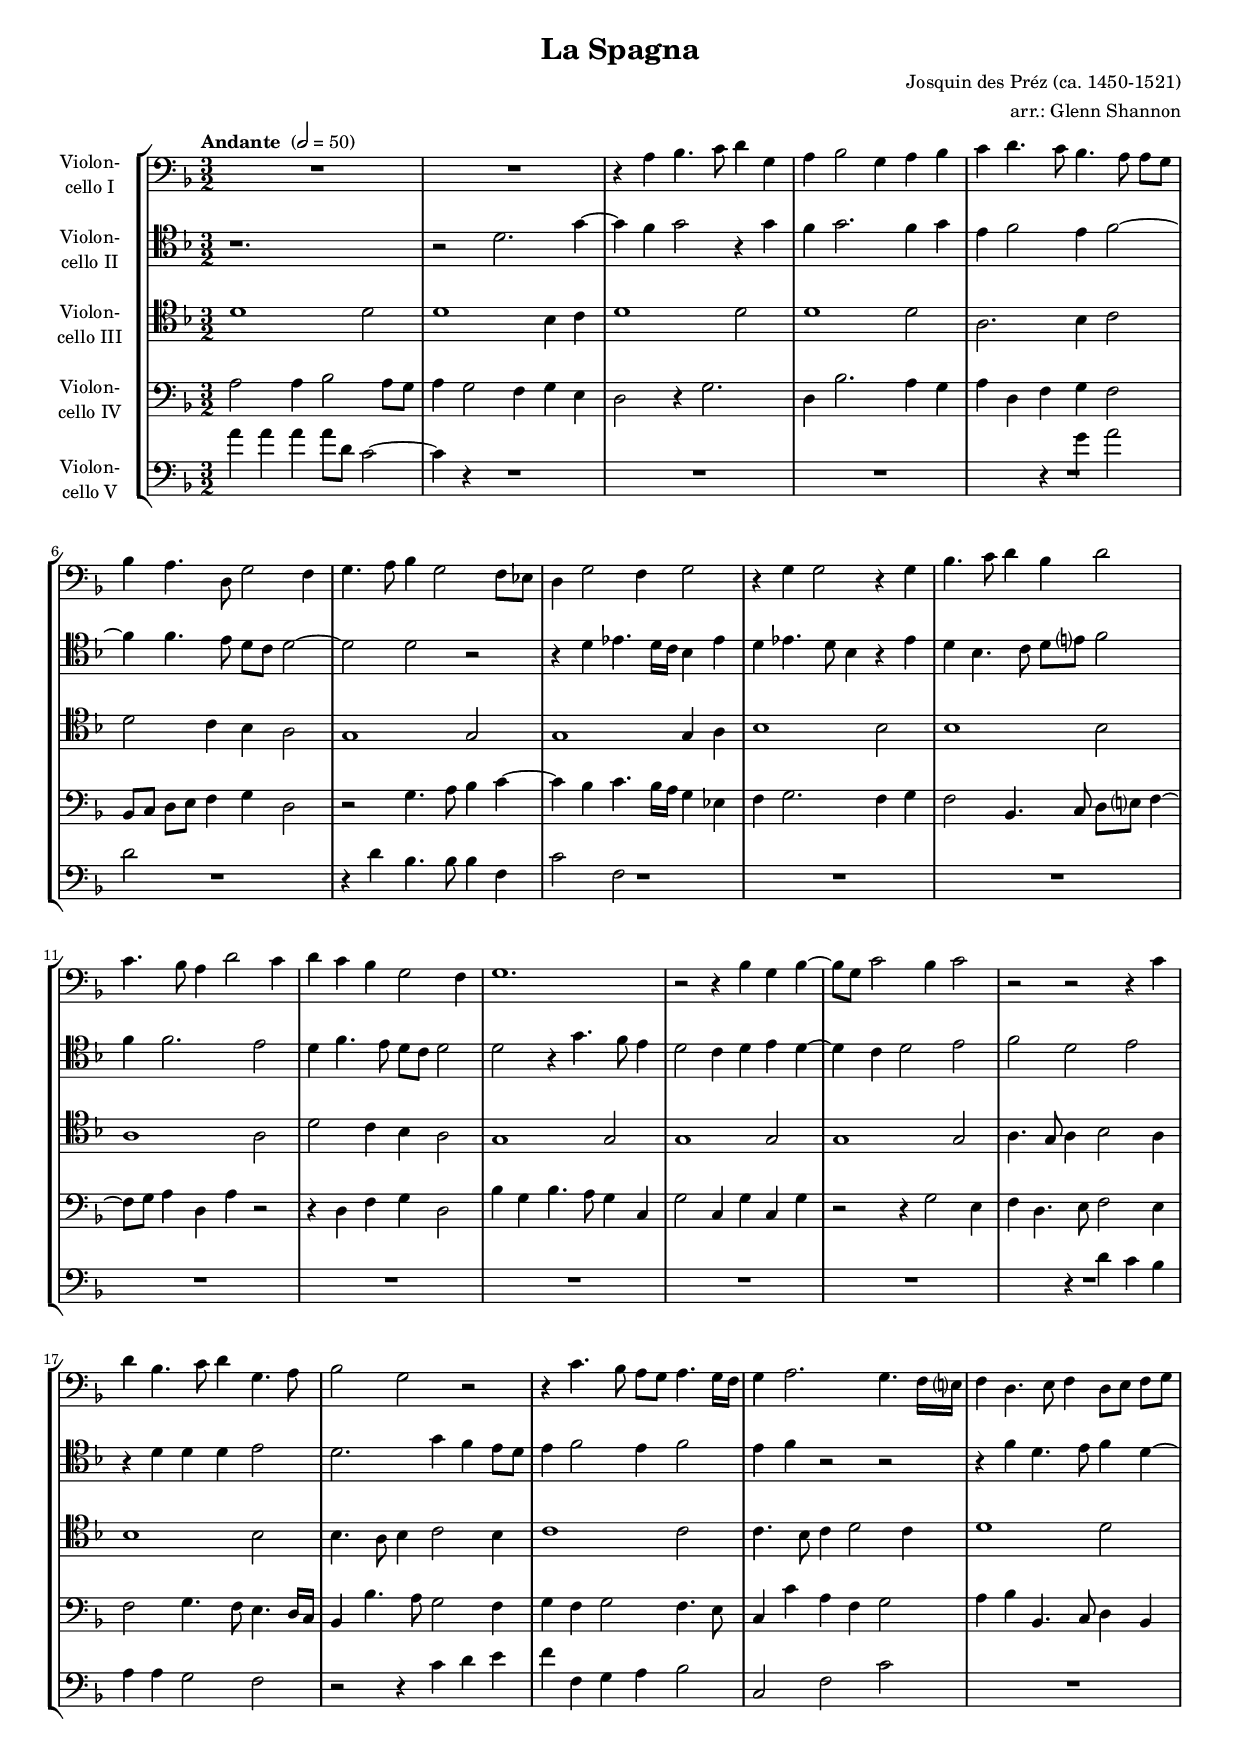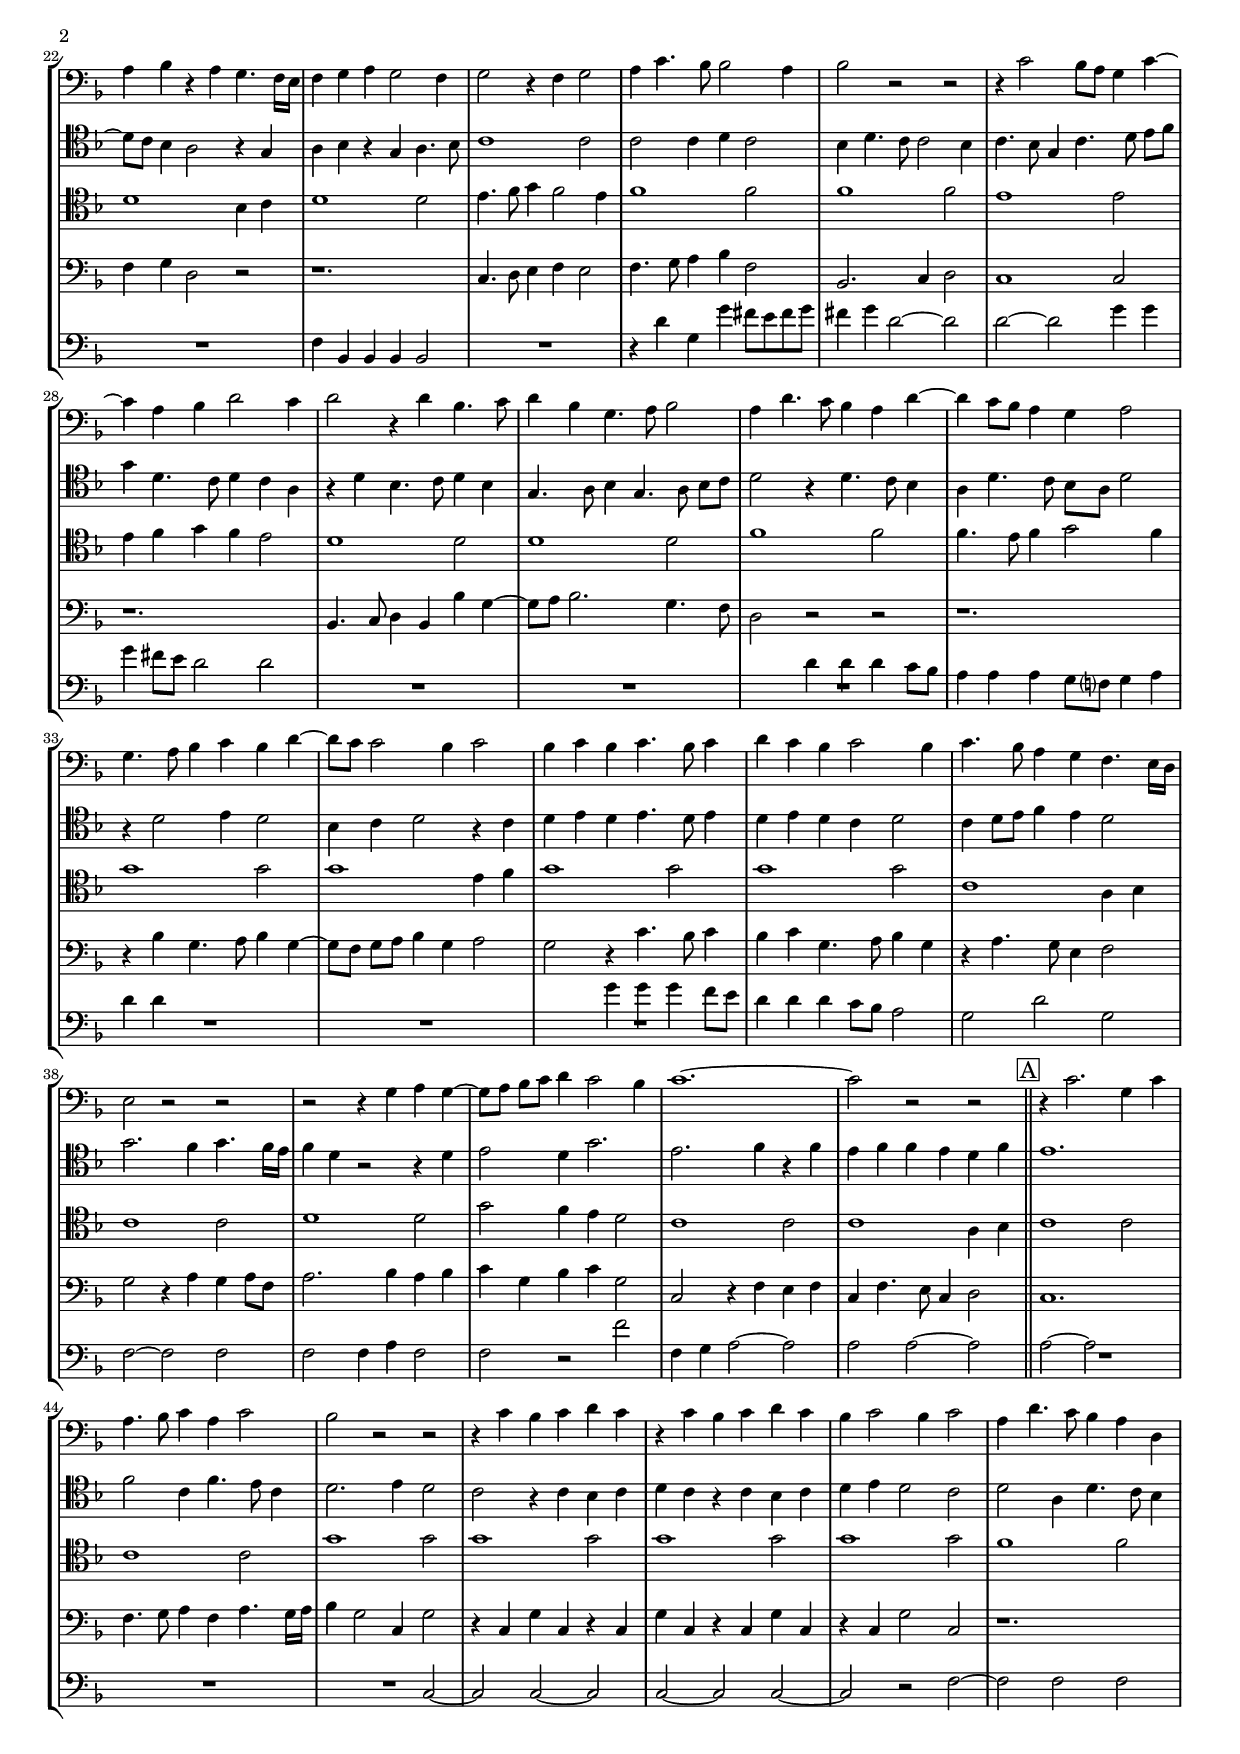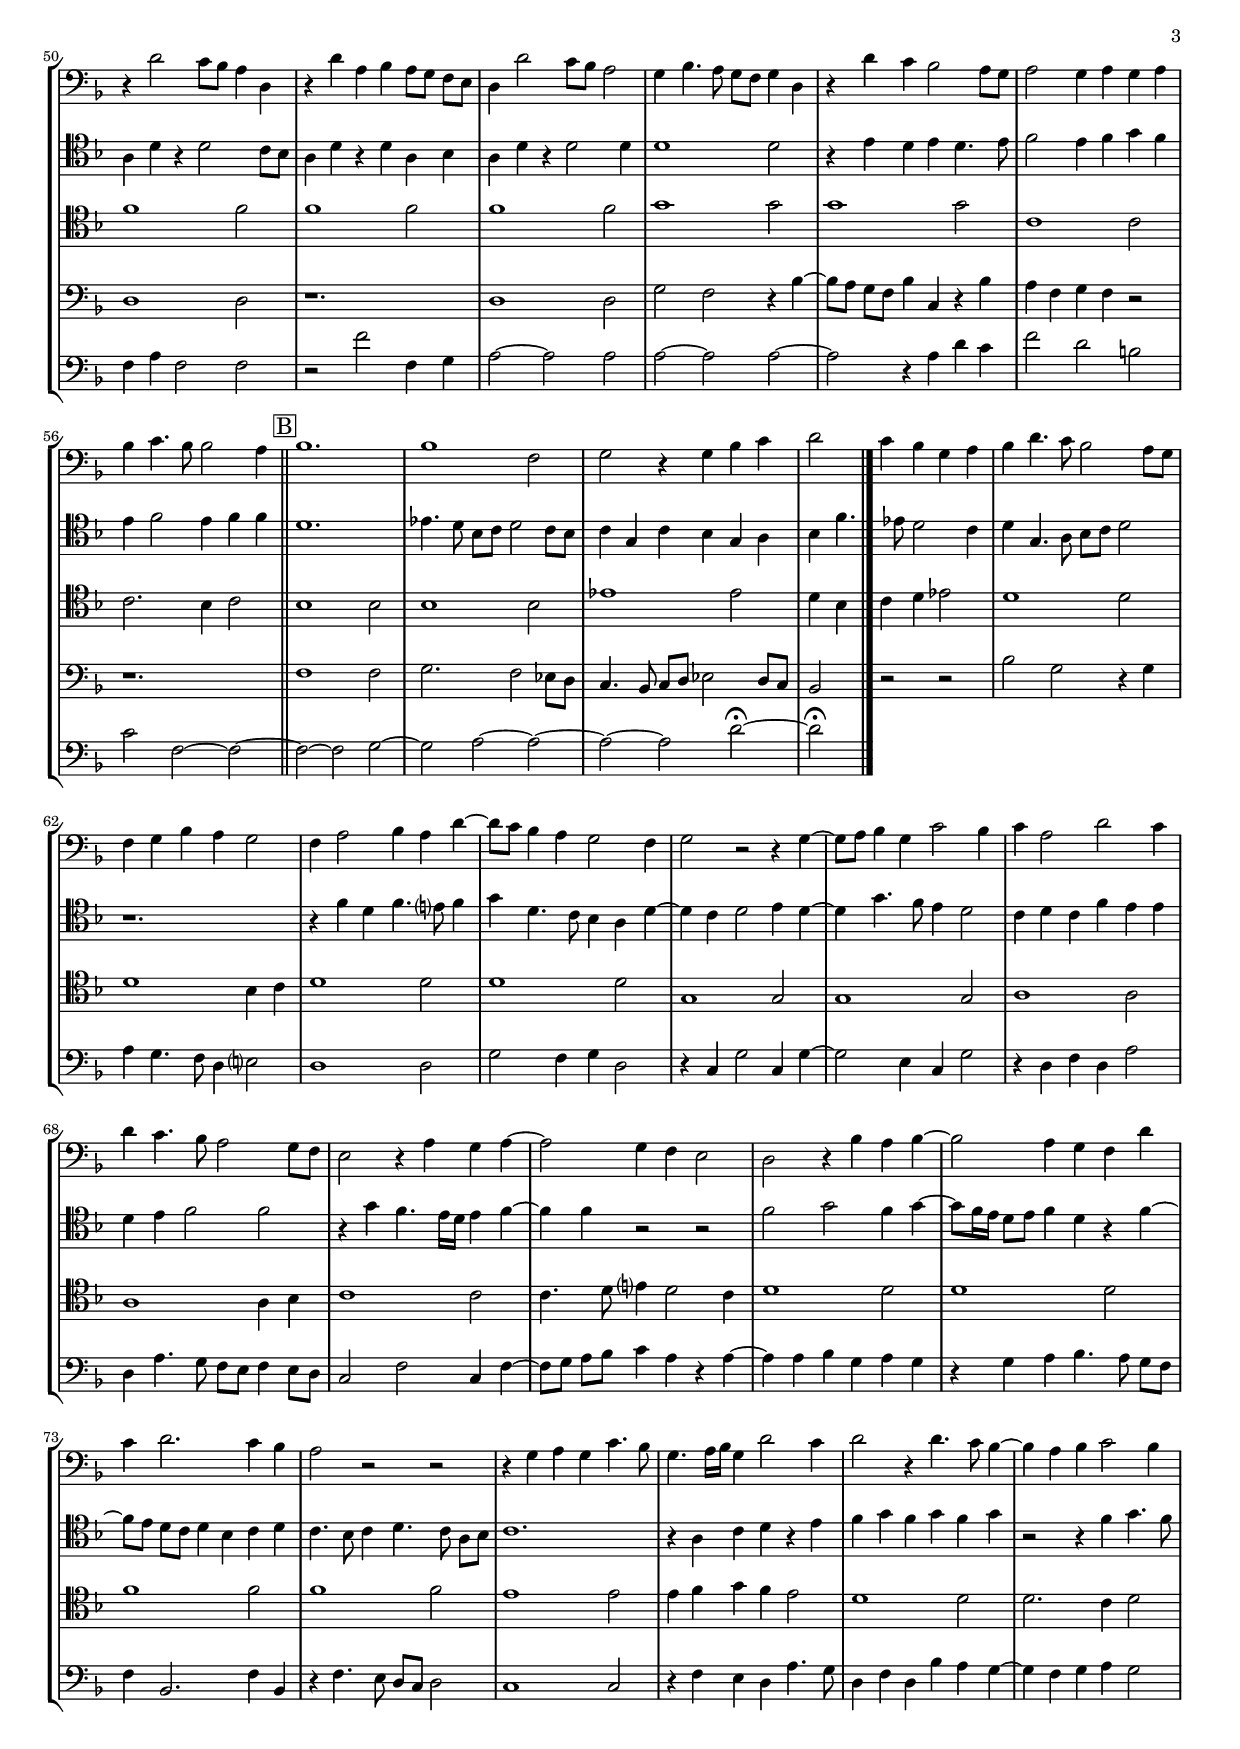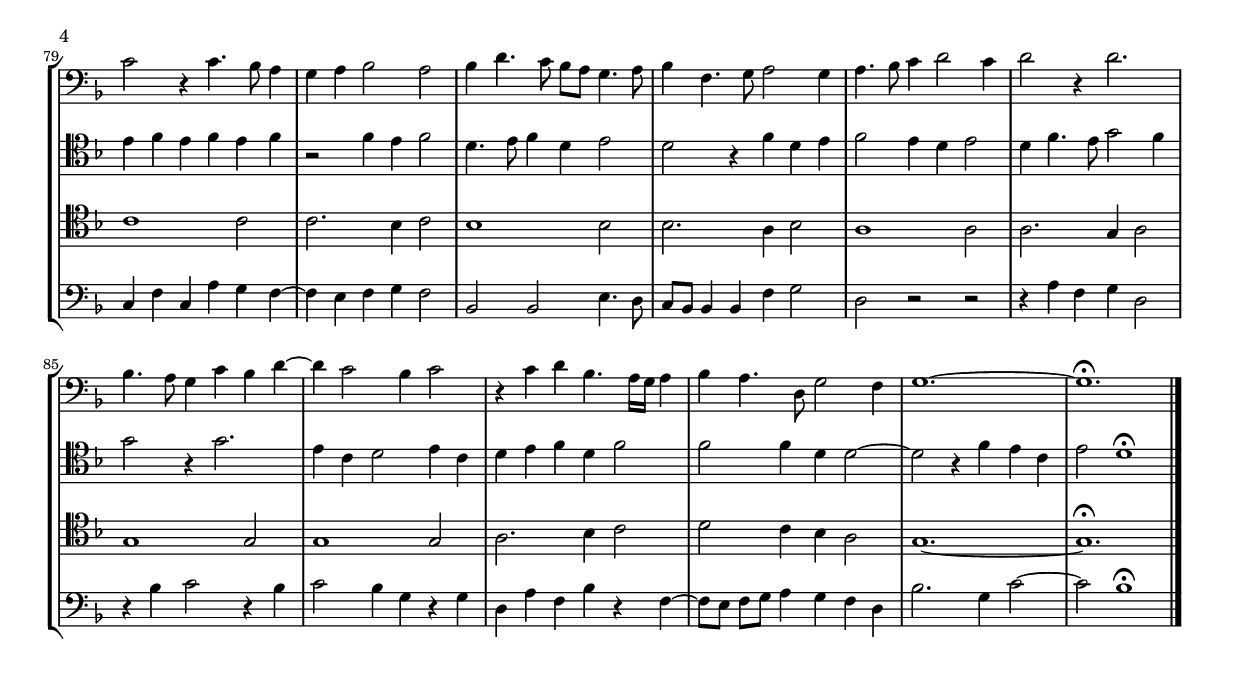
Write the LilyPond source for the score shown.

\version "2.14.2"
\include "deutsch.ly"

#(set-global-staff-size 16)

\header {
  title = "La Spagna"
  composer = "Josquin des Préz (ca. 1450-1521)"
  arranger = "arr.: Glenn Shannon"
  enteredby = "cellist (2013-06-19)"
}

voiceconsts = {
  \key c \major
  \clef "bass"
  \time 3/2
  %\numericTimeSignature
  \compressFullBarRests
  \set tupletSpannerDuration = #(ly:make-moment 1 4)
  \tempo "Andante " 2=50
}

%minstr = "harpsichord"
mihi = "clarinet"
%minstr = "accordion"
milo = "bassoon"

boxa = { \bar "||" \mark \markup \box "A" }
boxb = { \bar "||" \mark \markup \box "B" }

va = \relative c' {
  \voiceconsts

  R1.*2
  r4 e f4. g8 a4 d,
  e f2 d4 e f

  g a4. g8 f4. e8 e[ d]
  f4 e4. a,8 d2 c4
  d4. e8 f4 d2 c8 b
  a4 d2 c4 d2

  r4 d d2 r4 d
  f4. g8 a4 f a2
  g4. f8 e4 a2 g4
  a g f d2 c4
  d1.

  r2 r4 f d f~
  f8 d g2 f4 g2
  r2 r r4 g
  a f4. g8 a4 d,4. e8

  f2 d r
  r4 g4. f8 e[ d] e4. d16 c
  d4 e2. d4. c16 h?
  c4 a4. h8 c4 a8 h c[ d]

  e4 f r e d4. c16 h
  c4 d e d2 c4
  d2 r4 c d2
  e4 g4. f8 f2 e4
  f2 r r

  r4 g2 f8 e d4 g~
  g e f a2 g4
  a2 r4 a f4. g8

  a4 f d4. e8 f2
  e4 a4. g8 f4 e a~
  a g8 f e4 d e2
  d4. e8 f4 g f a~

  a8 g g2 f4 g2
  f4 g f g4. f8 g4
  a g f g2 f4
  g4. f8 e4 d c4. h16 a

  h2 r r
  r r4 d4 e d~
  d8 e f[ g] a4 g2 f4
  g1.~
  g2 r r \boxa

  r4 g2. d4 g
  e4. f8 g4 e g2
  f r r
  r4 g f g a g

  r g f g a g
  f g2 f4 g2
  e4 a4. g8 f4 e a,
  r a'2 g8 f e4 a,

  r a' e f e8 d c[ h]
  a4 a'2 g8 f e2
  d4 f4. e8 d[ c] d4 a
  r a' g f2 e8 d

  e2 d4 e d e
  f g4. f8 f2 e4 \boxb
  f1.
  f1 c2

  d r4 d f g
  a2 g4 f d e
  f a4. g8 f2 e8 d
  c4 d f e d2

  c4 e2 f4 e a~
  a8 g f4 e d2 c4
  d2 r r4 d~
  d8 e f4 d g2 f4

  g e2 a g4
  a g4. f8 e2 d8 c
  h2 r4 e d e~
  e2 d4 c h2

  a r4 f' e f~
  f2 e4 d c a'
  g a2. g4 f
  e2 r r

  r4 d e d g4. f8
  d4. e16 f d4 a'2 g4
  a2 r4 a4. g8 f4~
  f e f g2 f4

  g2 r4 g4. f8 e4
  d e f2 e
  f4 a4. g8 f[ e] d4. e8
  f4 c4. d8 e2 d4

  e4. f8 g4 a2 g4
  a2 r4 a2.
  f4. e8 d4 g f a~
  a g2 f4 g2

  r4 g a f4. e16 d e4
  f e4. a,8 d2 c4
  d1.~
  d\fermata \bar "|."
}

vb = \relative c'' {
  \voiceconsts
  \clef "tenor"

  r1.
  r2 a2. d4~
  d c d2 r4 d
  c d2. c4 d
  h c2 h4 c2~

  c4 c4. h8 a[ g] a2~
  a a r
  r4 a b4. a16 g f4 b
  a b4. a8 f4 r b

  a f4. g8 a[ h?] c2
  c4 c2. h2
  a4 c4. h8 a[ g] a2
  a r4 d4. c8 h4

  a2 g4 a h a~
  a g a2 h
  c a h
  r4 a a a h2
  a2. d4 c h8 a

  h4 c2 h4 c2
  h4 c r2 r
  r4 c a4. h8 c4 a~
  a8 g f4 e2 r4 d

  e f r d e4. f8
  g1 g2
  g g4 a g2
  f4 a4. g8 g2 f4

  g4. f8 d4 g4. a8 h[ c]
  d4 a4. g8 a4 g e
  r a f4. g8 a4 f
  d4. e8 f4 d4. e8 f[ g]

  a2 r4 a4. g8 f4
  e a4. g8 f[ e] a2
  r4 a2 h4 a2
  f4 g a2 r4 g

  a h a h4. a8 h4
  a h a g a2
  g4 a8 h c4 h a2
  d2. c4 d4. c16 h

  c4 a r2 r4 a
  h2 a4 d2.
  h c4 r c
  h c c h a c \boxa
  h1.

  c2 g4 c4. h8 g4
  a2. h4 a2
  g r4 g f g
  a g r g f g

  a h a2 g
  a e4 a4. g8 f4
  e a r a2 g8 f
  e4 a r a e f

  e a r a2 a4
  a1 a2
  r4 h a h a4. h8
  c2 h4 c d c
  h c2 h4 c c \boxb

  a1.
  b4. a8 f[ g] a2 g8 f
  g4 d g f d e
  f c'4. b8 a2 g4
  a d,4. e8 f[ g] a2

  r1.
  r4 c a c4. h?8 c4
  d a4. g8 f4 e a~
  a g a2 h4 a~
  a d4. c8 h4 a2

  g4 a g c h h
  a h c2 c
  r4 d c4. h16 a h4 c~
  c c r2 r

  c d c4 d~
  d8 c16 h a8[ h] c4 a r c~
  c8 h a[ g] a4 f g a

  g4. f8 g4 a4. g8 e[ f]
  g1.
  r4 e g a r h
  c d c d c d

  r2 r4 c d4. c8
  h4 c h c h c
  r2 c4 h c2
  a4. h8 c4 a h2

  a r4 c a h
  c2 h4 a h2
  a4 c4. h8 d2 c4
  d2 r4 d2.

  h4 g a2 h4 g
  a h c a c2
  c c4 a a2~
  a r4 c h g
  h2 a1\fermata \bar "|."
}

vc = \relative c'' {
  \voiceconsts
  \clef "tenor"

  a1 a2
  a1 f4 g
  a1 a2
  a1 a2
  e2. f4 g2

  a g4 f e2
  d1 d2
  d1 d4 e
  f1 f2
  f1 f2
  e1 e2

  a g4 f e2
  d1 d2
  d1 d2
  d1 d2
  e4. d8 e4 f2 e4
  f1 f2

  f4. e8 f4 g2 f4
  g1 g2
  g4. f8 g4 a2 g4
  a1 a2
  a1 f4 g

  a1 a2
  h4. c8 d4 c2 h4
  c1 c2
  c1 c2
  h1 h2

  h4 c d c h2
  a1 a2
  a1 a2
  c1 c2
  c4. h8 c4 d2 c4

  d1 d2
  d1 h4 c
  d1 d2
  d1 d2
  g,1 e4 f
  g1 g2

  a1 a2
  d c4 h a2
  g1 g2
  g1 e4 f \boxa
  g1 g2
  g1 g2

  d'1 d2
  d1 d2
  d1 d2
  d1 d2
  c1 c2
  c1 c2

  c1 c2
  c1 c2
  d1 d2
  d1 d2
  g,1 g2
  g2. f4 g2 \boxb

  f1 f2
  f1 f2
  b1 b2
  a4 f g a b2
  a1 a2
  a1 f4 g

  a1 a2
  a1 a2
  d,1 d2
  d1 d2
  e1 e2
  e1 e4 f

  g1 g2
  g4. a8 h?4 a2 g4
  a1 a2
  a1 a2
  c1 c2
  c1 c2

  h1 h2
  h4 c d c h2
  a1 a2
  a2. g4 a2
  g1 g2
  g2. f4 g2

  f1 f2
  f2. e4 f2
  e1 e2
  e2. d4 e2
  d1 d2

  d1 d2
  e2. f4 g2
  a2 g4 f e2
  d1.~
  d\fermata \bar "|."
}

vd = \relative c' {
  \voiceconsts
%  \clef "bass^8"

  e2 e4 f2 e8 d
  e4 d2 c4 d h
  a2 r4 d2.
  a4 f'2. e4 d

  e a, c d c2
  f,8 g a[ h] c4 d a2
  r d4. e8 f4 g~
  g f g4. f16 e d4 b

  c d2. c4 d
  c2 f,4. g8 a[ h?] c4~
  c8 d e4 a, e' r2
  r4 a, c d a2

  f'4 d f4. e8 d4 g,
  d'2 g,4 d' g, d'
  r2 r4 d2 h4
  c a4. h8 c2 h4

  c2 d4. c8 h4. a16 g
  f4 f'4. e8 d2 c4
  d c d2 c4. h8
  g4 g' e c d2

  e4 f f,4. g8 a4 f
  c' d a2 r
  r1.
  g4. a8 h4 c h2
  c4. d8 e4 f c2

  f,2. g4 a2
  g1 g2
  r1.
  f4. g8 a4 f f' d~
  d8 e f2. d4. c8

  a2 r r
  r1.
  r4 f' d4. e8 f4 d~
  d8 c d[ e] f4 d e2
  d r4 g4. f8 g4

  f g d4. e8 f4 d
  r e4. d8 h4 c2
  d r4 e d e8 c
  e2. f4 e f

  g d f g d2
  g, r4 c h c
  g c4. h8 g4 a2 \boxa
  g1.
  c4. d8 e4 c e4. d16 e

  f4 d2 g,4 d'2
  r4 g, d' g, r g
  d' g, r g d' g,
  r g d'2 g,
  r1.

  a1 a2
  r1.
  a1 a2
  d c r4 f~
  f8 e d[ c] f4 g, r f'

  e c d c r2
  r1. \boxb
  c1 c2
  d2. c2 b8 a
  g4. f8 g[ a] b2 a8 g

  f2 r r
  f' d r4 d
  e d4. c8 a4 h?2
  a1 a2
  d c4 d a2

  r4 g d'2 g,4 d'~
  d2 h4 g d'2
  r4 a c a e'2
  a,4 e'4. d8 c[ h] c4 h8 a

  g2 c g4 c~
  c8 d e[ f] g4 e r e~
  e e f d e d
  r d e f4. e8 d[ c]

  c4 f,2. c'4 f,
  r c'4. h8 a[ g] a2
  g1 g2
  r4 c h a e'4. d8

  a4 c a f' e d~
  d c d e d2
  g,4 c g e' d c~
  c h c d c2

  f, f h4. a8
  g f f4 f c' d2
  a r r
  r4 e' c d a2
  r4 f' g2 r4 f

  g2 f4 d r d
  a e' c f r c~
  c8 h c[ d] e4 d c a
  f'2. d4 g2~
  g f1\fermata \bar "|."
}

\include "v5.ily"

music = \new StaffGroup <<
      \new Staff {
	\set Staff.midiInstrument = \milo
	\set Staff.instrumentName = \markup \center-column { "Violon-" "cello I" }
	\transpose c f, { \va }
      }

      \new Staff {
	\set Staff.midiInstrument = \milo
	\set Staff.instrumentName = \markup \center-column { "Violon-" "cello II" }
	\transpose c f, { \vb }
      }

      \new Staff {
	\set Staff.midiInstrument = \milo
	\set Staff.instrumentName = \markup \center-column { "Violon-" "cello III" }
	\transpose c f, { \vc }
      }

      \new Staff {
	\set Staff.midiInstrument = \milo
	\set Staff.instrumentName = \markup \center-column { "Violon-" "cello IV" }
	\transpose c f, { \vd }
      }

      \new Staff {
	\set Staff.midiInstrument = \milo
	\set Staff.instrumentName = \markup \center-column { "Violon-" "cello V" }
	\transpose c f, { \ve }
      }
>>

\book {
  \score {
    \music
    \layout {}
  }

  \score {
    \unfoldRepeats \music

    \midi {
      \context {
        \Score
      }
    }
  }
}
